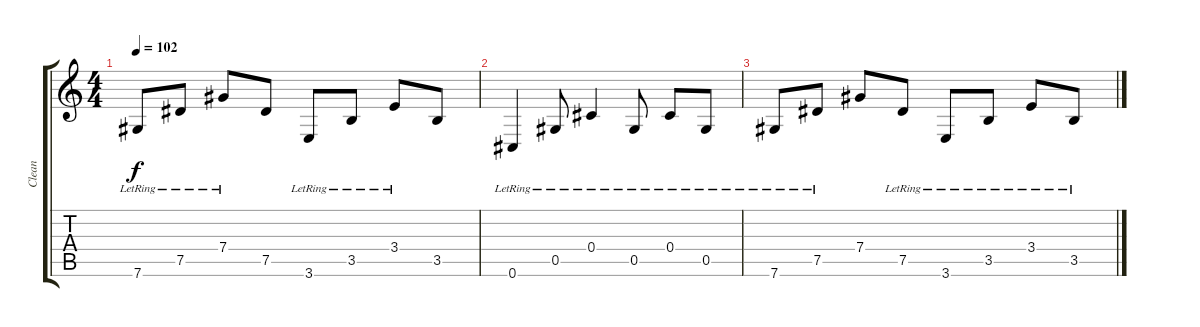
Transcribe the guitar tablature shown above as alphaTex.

\track ("Clean" "Clean") {instrument electricguitarclean}
\staff {score tabs}
\tuning (Eb4 Bb3 Gb3 Db3 Ab2 Db2) {hide}
\ts (4 4)
\tempo 102
\clef g2
\ks c
7.6{lr}.8{dy f} 7.5{lr}.8 7.4{lr}.8 7.5.8 3.6{lr}.8 3.5{lr}.8 3.4{lr}.8 3.5.8 |
0.6{lr}.4 0.5{lr}.8 0.4{lr}.4 0.5{lr}.8 0.4{lr}.8 0.5{lr}.8 |
7.6{lr}.8 7.5{lr}.8 7.4.8 7.5{lr}.8 3.6{lr}.8 3.5{lr}.8 3.4{lr}.8 3.5{lr}.8
